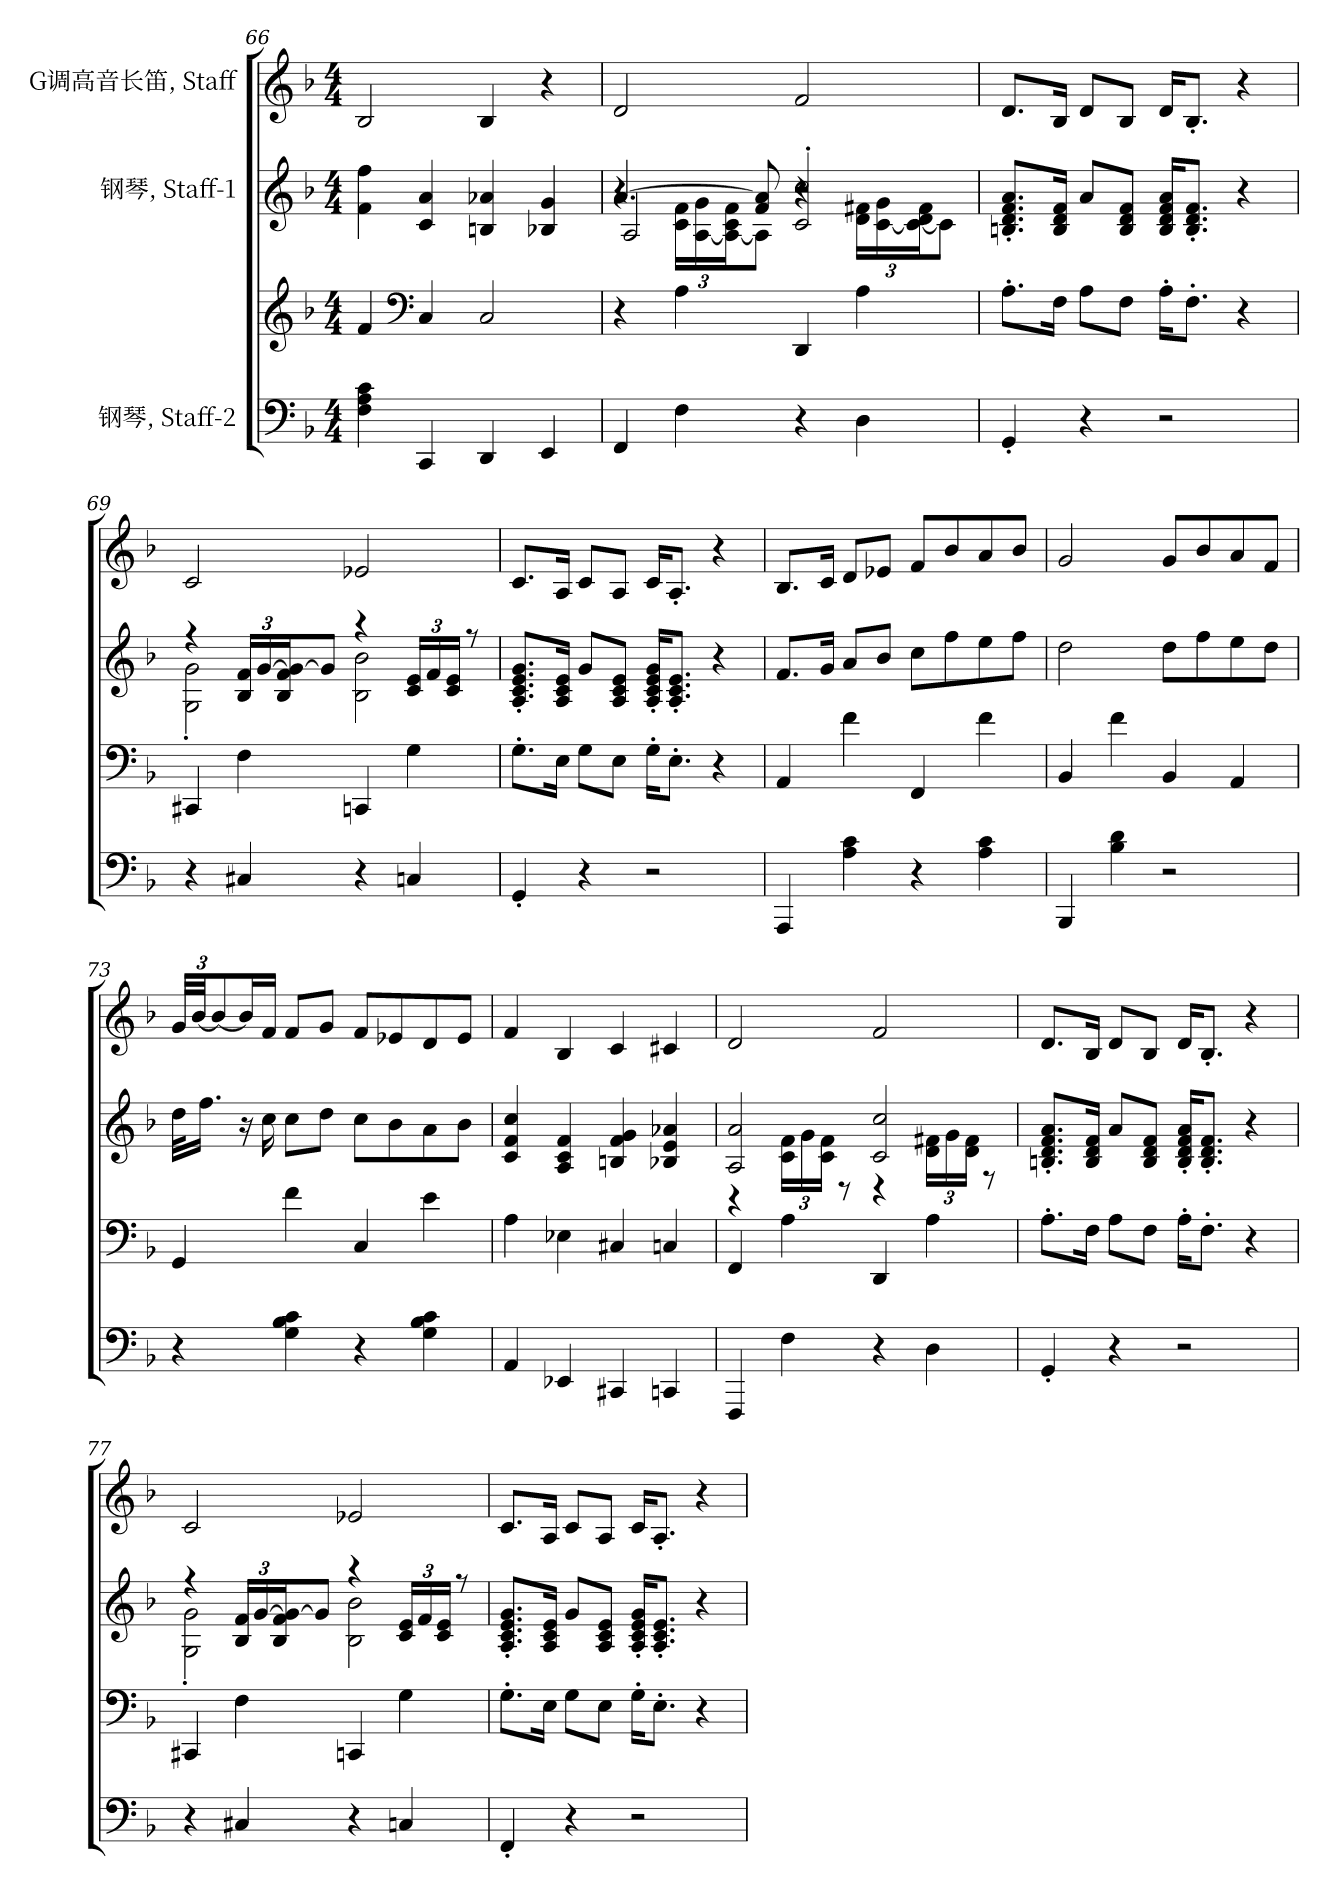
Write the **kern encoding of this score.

**kern	**kern	**kern	**kern
*part3	*part3	*part2	*part1
*staff4	*staff3	*staff2	*staff1
*I"钢琴, Staff-2	*	*I"钢琴, Staff-1	*I"G调高音长笛, Staff
*clefF4	*clefG2	*clefG2	*clefG2
*	*	*	*ITrd-4c-7
*k[b-]	*k[b-]	*k[b-]	*k[]
*M4/4	*M4/4	*M4/4	*M4/4
=66	=66	=66	=66
4F\ 4A\ 4c\	4f/	4f\ 4ff\	2f/
*	*clefF4	*	*
4CC/	4C/	4c/ 4a/	.
4DD/	2C/	4Bn/ 4a-X/	4f/
4EE/	.	4B-X/ 4g/	4r
!!LO:PB:g=z
=67	=67	=67	=67
*	*	*^	*
*	*	*	*^	*
4FF/	4r	[4.a/	4r	2A/	2a/
*	*	*	*Xbrackettup	*	*
4F\	4A\	.	24c\ 24f\LL	.	.
.	.	.	[24A\ 24g\	.	.
.	.	.	24A\_ 24c\ 24f\J	.	.
.	.	8f/ 8a/]	8A\J]	.	.
4r	4DD/	2c/' 2cc/'	4r	2r	2cc/
4D\	4A\	.	24d\ 24f#X\LL	.	.
.	.	.	[24c\ 24g\	.	.
.	.	.	24c\_ 24d\ 24f#\J	.	.
.	.	.	8c\J]	.	.
*	*	*v	*v	*v	*
=68	=68	=68	=68
4GG'/	8.A'\L	8.Bn/' 8.d/' 8.f/' 8.a/'L	8.a/L
.	16F\Jk	16B/ 16d/ 16f/Jk	16f/Jk
4r	8A\L	8a/L	8a/L
.	8F\J	8B/ 8d/ 8f/J	8f/J
2r	16A'\KL	16B/ 16d/ 16f/ 16a/KL	16a/KL
.	8.F'\J	8.B/' 8.d/' 8.f/'J	8.f'/J
.	4r	4r	4r
=69	=69	=69	=69
*	*	*^	*
4r	4CC#X/	4r	2G\' 2g\'	2g/
4C#X/	4F\	24B-/ 24f/LL	.	.
.	.	[24g/	.	.
.	.	24B-/ 24f/ 24g/_J	.	.
.	.	8g/J]	.	.
4r	4CCn/	4r	2B-\ 2b-\	2b-X/
4Cn/	4G\	24c/ 24e/LL	.	.
.	.	24f/	.	.
.	.	24c/ 24e/JJ	.	.
.	.	8r	.	.
*	*	*v	*v	*
!!LO:LB:g=z
=70	=70	=70	=70
4GG'/	8.G'\L	8.A/' 8.c/' 8.e/' 8.g/'L	8.g/L
.	16E\Jk	16A/ 16c/ 16e/Jk	16e/Jk
4r	8G\L	8g/L	8g/L
.	8E\J	8A/ 8c/ 8e/J	8e/J
2r	16G'\KL	16A/' 16c/' 16e/' 16g/'KL	16g/KL
.	8.E'\J	8.A/' 8.c/' 8.e/'J	8.e'/J
.	4r	4r	4r
=71	=71	=71	=71
4AAA/	4AA/	8.f/L	8.f/L
.	.	16g/Jk	16g/Jk
4A\ 4c\	4f\	8a/L	8a/L
.	.	8b-/J	8b-X/J
4r	4FF/	8cc\L	8cc/L
.	.	8ff\	8ff/
4A\ 4c\	4f\	8ee\	8ee/
.	.	8ff\J	8ff/J
=72	=72	=72	=72
4BBB-/	4BB-/	2dd\	2dd/
4B-\ 4d\	4f\	.	.
2r	4BB-/	8dd\L	8dd/L
.	.	8ff\	8ff/
.	4AA/	8ee\	8ee/
.	.	8dd\J	8cc/J
=73	=73	=73	=73
*	*	*	*Xbrackettup
4r	4GG/	32dd\KLL	48dd/LLL
.	.	.	[48ff/JJ
.	.	16.ff\JJ	.
.	.	.	12ff/_
.	.	16r	16ff/L]
.	.	16cc\	16cc/JJ
4G\ 4B-\ 4c\	4f\	8cc\L	8cc/L
.	.	8dd\J	8dd/J
4r	4C/	8cc\L	8cc/L
.	.	8b-\	8b-X/
4G\ 4B-\ 4c\	4e\	8a\	8a/
.	.	8b-\J	8b-/J
!!LO:LB:g=z
=74	=74	=74	=74
4AA/	4A\	4c/ 4f/ 4cc/	4cc/
4EE-X/	4E-X\	4A/ 4c/ 4f/	4f/
4CC#X/	4C#X/	4Bn/ 4f/ 4g/	4g/
4CCn/	4Cn/	4B-X/ 4e/ 4a-X/	4g#X/
=75	=75	=75	=75
*	*	*^	*
4FFF/	4FF/	2A/ 2a/	4r	2a/
4F\	4A\	.	24c\ 24f\LL	.
.	.	.	24g\	.
.	.	.	24c\ 24f\JJ	.
.	.	.	8r	.
4r	4DD/	2c/ 2cc/	4r	2cc/
4D\	4A\	.	24d\ 24f#X\LL	.
.	.	.	24g\	.
.	.	.	24d\ 24f#\JJ	.
.	.	.	8r	.
*	*	*v	*v	*
=76	=76	=76	=76
4GG'/	8.A'\L	8.Bn/' 8.d/' 8.f/' 8.a/'L	8.a/L
.	16F\Jk	16B/ 16d/ 16f/Jk	16f/Jk
4r	8A\L	8a/L	8a/L
.	8F\J	8B/ 8d/ 8f/J	8f/J
2r	16A'\KL	16B/' 16d/' 16f/' 16a/'KL	16a/KL
.	8.F'\J	8.B/' 8.d/' 8.f/'J	8.f'/J
.	4r	4r	4r
=77	=77	=77	=77
*	*	*^	*
4r	4CC#X/	4r	2G\' 2g\'	2g/
4C#X/	4F\	24B-/ 24f/LL	.	.
.	.	[24g/	.	.
.	.	24B-/ 24f/ 24g/_J	.	.
.	.	8g/J]	.	.
4r	4CCn/	4r	2B-\ 2b-\	2b-X/
4Cn/	4G\	24c/ 24e/LL	.	.
.	.	24f/	.	.
.	.	24c/ 24e/JJ	.	.
.	.	8r	.	.
*	*	*v	*v	*
!!LO:PB:g=z
=78	=78	=78	=78
4FF'/	8.G'\L	8.A/' 8.c/' 8.e/' 8.g/'L	8.g/L
.	16E\Jk	16A/ 16c/ 16e/Jk	16e/Jk
4r	8G\L	8g/L	8g/L
.	8E\J	8A/ 8c/ 8e/J	8e/J
2r	16G'\KL	16A/' 16c/' 16e/' 16g/'KL	16g/KL
.	8.E'\J	8.A/' 8.c/' 8.e/'J	8.e'/J
.	4r	4r	4r
=	=	=	=
*-	*-	*-	*-
